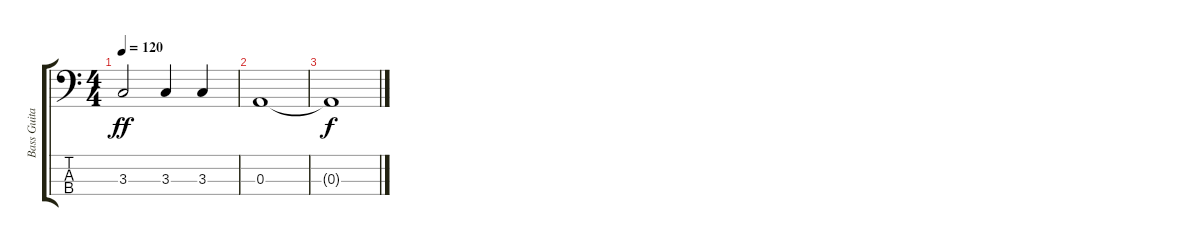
\track ("Bass Guitar I" "Bass Guita") {instrument fretlessbass}
\staff {score tabs}
\tuning (G2 D2 A1 E1) {hide}
\ts (4 4)
\tempo 120
\clef f4
\ks c
3.3.2{dy ff} 3.3.4 3.3.4 |
0.3.1 |
0.3{t}.1{dy f}
